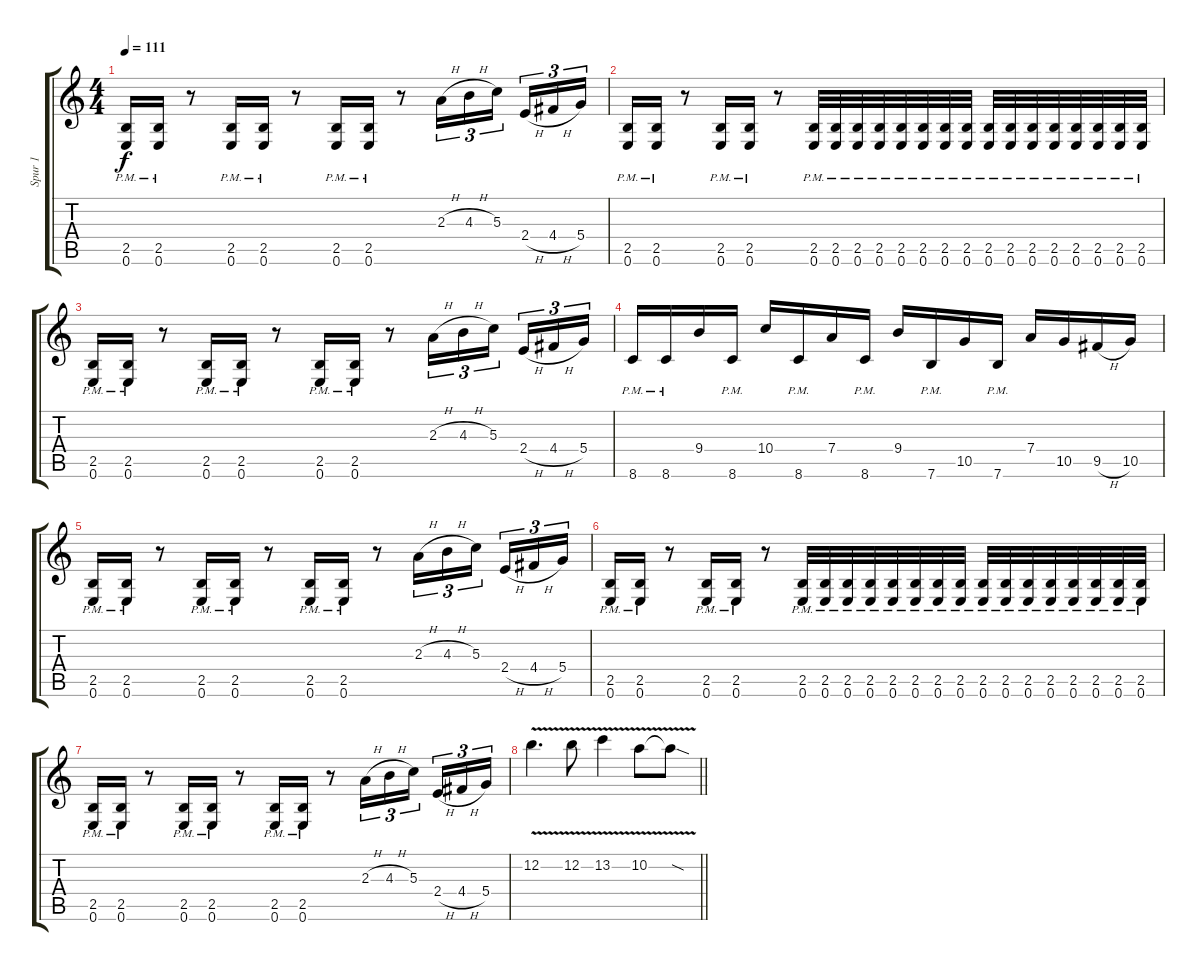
\track ("Spur 1" "Spur 1") {instrument distortionguitar}
\staff {score tabs}
\tuning (E4 B3 G3 D3 A2 E2) {hide}
\ts (4 4)
\tempo 111
\clef g2
\ks c
(2.5{pm} 0.6{pm}).16{dy f} (2.5{pm} 0.6{pm}).16 r.8 (2.5{pm} 0.6{pm}).16 (2.5{pm} 0.6{pm}).16 r.8 (2.5{pm} 0.6{pm}).16 (2.5{pm} 0.6{pm}).16 r.8 2.3{h}.16{tu (3 2)} 4.3{h}.16{tu (3 2)} 5.3.16{tu (3 2) beam splitsecondary} 2.4{h}.16{tu (3 2)} 4.4{h}.16{tu (3 2)} 5.4.16{tu (3 2)} |
(2.5{pm} 0.6{pm}).16 (2.5{pm} 0.6{pm}).16 r.8 (2.5{pm} 0.6{pm}).16 (2.5{pm} 0.6{pm}).16 r.8 (2.5{pm} 0.6{pm}).32 (2.5{pm} 0.6{pm}).32 (2.5{pm} 0.6{pm}).32 (2.5{pm} 0.6{pm}).32 (2.5{pm} 0.6{pm}).32 (2.5{pm} 0.6{pm}).32 (2.5{pm} 0.6{pm}).32 (2.5{pm} 0.6{pm}).32 (2.5{pm} 0.6{pm}).32 (2.5{pm} 0.6{pm}).32 (2.5{pm} 0.6{pm}).32 (2.5{pm} 0.6{pm}).32 (2.5{pm} 0.6{pm}).32 (2.5{pm} 0.6{pm}).32 (2.5{pm} 0.6{pm}).32 (2.5{pm} 0.6{pm}).32 |
(2.5{pm} 0.6{pm}).16 (2.5{pm} 0.6{pm}).16 r.8 (2.5{pm} 0.6{pm}).16 (2.5{pm} 0.6{pm}).16 r.8 (2.5{pm} 0.6{pm}).16 (2.5{pm} 0.6{pm}).16 r.8 2.3{h}.16{tu (3 2)} 4.3{h}.16{tu (3 2)} 5.3.16{tu (3 2) beam splitsecondary} 2.4{h}.16{tu (3 2)} 4.4{h}.16{tu (3 2)} 5.4.16{tu (3 2)} |
8.6{pm}.16 8.6{pm}.16 9.4.16 8.6{pm}.16 10.4.16 8.6{pm}.16 7.4.16 8.6{pm}.16 9.4.16 7.6{pm}.16 10.5.16 7.6{pm}.16 7.4.16 10.5.16 9.5{h}.16 10.5.16 |
(2.5{pm} 0.6{pm}).16 (2.5{pm} 0.6{pm}).16 r.8 (2.5{pm} 0.6{pm}).16 (2.5{pm} 0.6{pm}).16 r.8 (2.5{pm} 0.6{pm}).16 (2.5{pm} 0.6{pm}).16 r.8 2.3{h}.16{tu (3 2)} 4.3{h}.16{tu (3 2)} 5.3.16{tu (3 2) beam splitsecondary} 2.4{h}.16{tu (3 2)} 4.4{h}.16{tu (3 2)} 5.4.16{tu (3 2)} |
(2.5{pm} 0.6{pm}).16 (2.5{pm} 0.6{pm}).16 r.8 (2.5{pm} 0.6{pm}).16 (2.5{pm} 0.6{pm}).16 r.8 (2.5{pm} 0.6{pm}).32 (2.5{pm} 0.6{pm}).32 (2.5{pm} 0.6{pm}).32 (2.5{pm} 0.6{pm}).32 (2.5{pm} 0.6{pm}).32 (2.5{pm} 0.6{pm}).32 (2.5{pm} 0.6{pm}).32 (2.5{pm} 0.6{pm}).32 (2.5{pm} 0.6{pm}).32 (2.5{pm} 0.6{pm}).32 (2.5{pm} 0.6{pm}).32 (2.5{pm} 0.6{pm}).32 (2.5{pm} 0.6{pm}).32 (2.5{pm} 0.6{pm}).32 (2.5{pm} 0.6{pm}).32 (2.5{pm} 0.6{pm}).32 |
(2.5{pm} 0.6{pm}).16 (2.5{pm} 0.6{pm}).16 r.8 (2.5{pm} 0.6{pm}).16 (2.5{pm} 0.6{pm}).16 r.8 (2.5{pm} 0.6{pm}).16 (2.5{pm} 0.6{pm}).16 r.8 2.3{h}.16{tu (3 2)} 4.3{h}.16{tu (3 2)} 5.3.16{tu (3 2) beam splitsecondary} 2.4{h}.16{tu (3 2)} 4.4{h}.16{tu (3 2)} 5.4.16{tu (3 2)} |
\barLineRight lightlight
12.2{v}.4{d volume 10 balance 6} 12.2{v}.8 13.2{v}.4 10.2{v}.8 10.2{v sod t}.8
